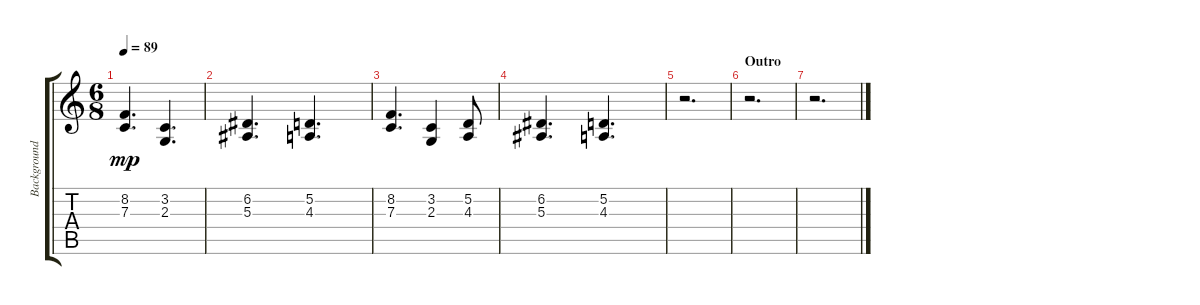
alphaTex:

\track ("Background Synth" "Background") {instrument fx8scifi}
\staff {score tabs}
\tuning (D4 A3 F3 C3 G2 C2) {hide}
\ts (6 8)
\tempo 89
\clef g2
\ks c
(8.2 7.3).4{d dy mp} (3.2 2.3).4{d} |
(6.2 5.3).4{d} (5.2 4.3).4{d} |
(8.2 7.3).4{d} (3.2 2.3).4 (5.2 4.3).8 |
(6.2 5.3).4{d} (5.2 4.3).4{d} |
r.2{d} |
\section ("" "Outro")
r.2{d} |
r.2{d}
